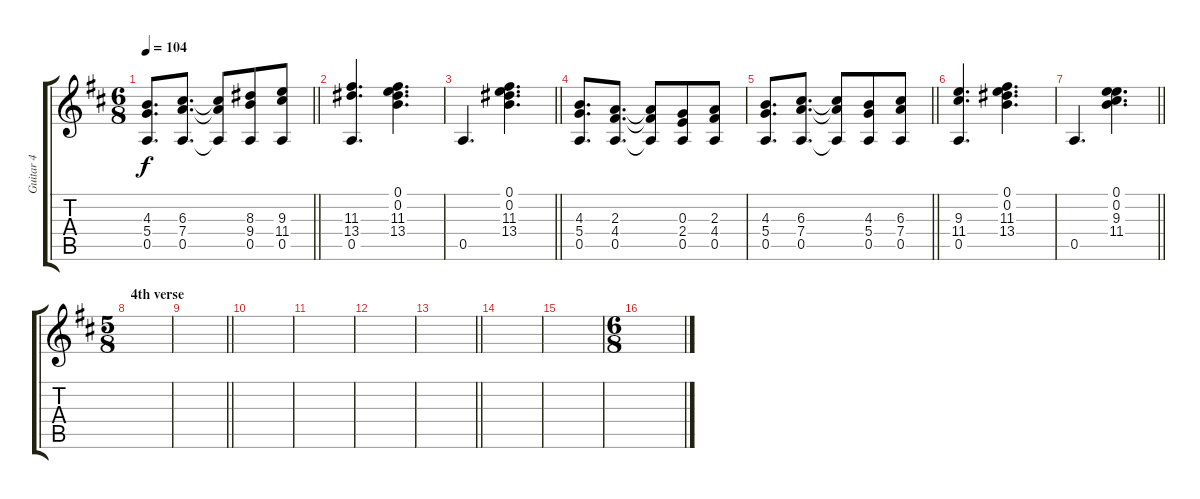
\track ("Guitar 4" "Guitar 4") {instrument acousticguitarsteel}
\staff {score tabs}
\tuning (E4 B3 G3 D3 A2 E2) {hide}
\ts (6 8)
\tempo 104
\clef g2
\barLineRight lightlight
\ks d
(4.3 5.4 0.5).8{d dy f} (6.3 7.4 0.5).8{d} (6.3{t} 7.4{t} 0.5{t}).8 (8.3 9.4 0.5).8{beam merge} (9.3 11.4 0.5).8 |
(11.3 13.4 0.5).4{d} (0.1 0.2 11.3 13.4).4{d} |
\barLineRight lightlight
0.5.4{d} (0.1 0.2 11.3 13.4).4{d} |
(4.3 5.4 0.5).8{d} (2.3 4.4 0.5).8{d} (2.3{t} 4.4{t} 0.5{t}).8 (0.3 2.4 0.5).8{beam merge} (2.3 4.4 0.5).8 |
\barLineRight lightlight
(4.3 5.4 0.5).8{d} (6.3 7.4 0.5).8{d} (6.3{t} 7.4{t} 0.5{t}).8 (4.3 5.4 0.5).8{beam merge} (6.3 7.4 0.5).8 |
(9.3 11.4 0.5).4{d} (0.1 0.2 11.3 13.4).4{d} |
\barLineRight lightlight
0.5.4{d} (0.1 0.2 9.3 11.4).4{d} |
\ts (5 8)
\section ("" "4th verse")
|
\barLineRight lightlight
|
|
|
|
\barLineRight lightlight
|
|
|
\ts (6 8)
